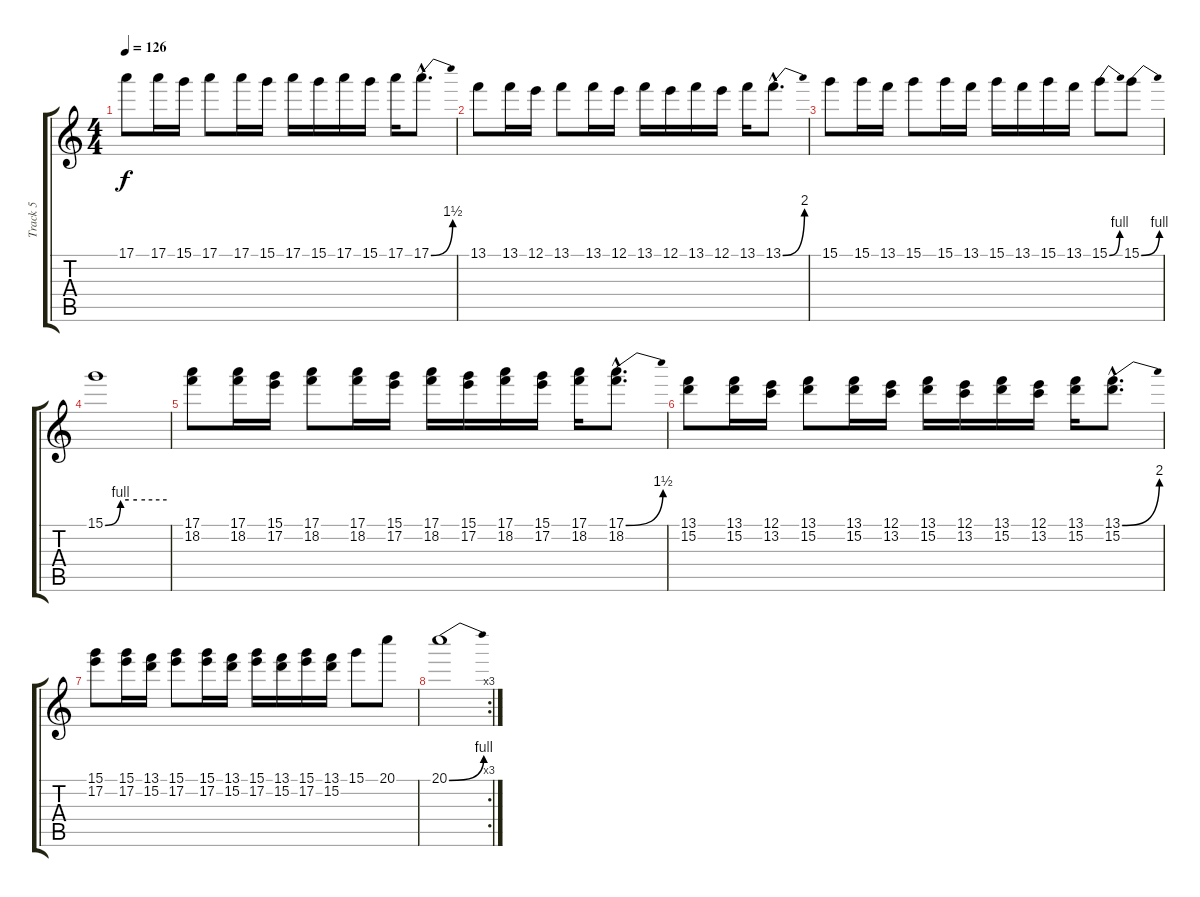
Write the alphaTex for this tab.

\track ("Track 5" "Track 5") {instrument distortionguitar}
\staff {score tabs}
\tuning (E4 B3 G3 D3 A2 E2) {hide}
\ts (4 4)
\tempo 126
\clef g2
\ks c
17.1.8{dy f} 17.1.16 15.1.16 17.1.8 17.1.16 15.1.16 17.1.16 15.1.16 17.1.16 15.1.16 17.1.16 17.1{be (bend 0 0 60 6) hac}.8{d} |
13.1.8 13.1.16 12.1.16 13.1.8 13.1.16 12.1.16 13.1.16 12.1.16 13.1.16 12.1.16 13.1.16 13.1{be (bend 0 0 60 8) hac}.8{d} |
15.1.8 15.1.16 13.1.16 15.1.8 15.1.16 13.1.16 15.1.16 13.1.16 15.1.16 13.1.16 15.1{be (bend 0 0 60 4)}.8 15.1{be (bend 0 0 60 4)}.8 |
15.1{be (custom 0 0 15 4 23 4 31 4 60 4)}.1 |
(17.1 18.2).8 (17.1 18.2).16 (15.1 17.2).16 (17.1 18.2).8 (17.1 18.2).16 (15.1 17.2).16 (17.1 18.2).16 (15.1 17.2).16 (17.1 18.2).16 (15.1 17.2).16 (17.1 18.2).16 (17.1{be (bend 0 0 60 6) hac} 18.2{hac}).8{d} |
(13.1 15.2).8 (13.1 15.2).16 (12.1 13.2).16 (13.1 15.2).8 (13.1 15.2).16 (12.1 13.2).16 (13.1 15.2).16 (12.1 13.2).16 (13.1 15.2).16 (12.1 13.2).16 (13.1 15.2).16 (13.1{be (bend 0 0 60 8) hac} 15.2{hac}).8{d} |
(15.1 17.2).8 (15.1 17.2).16 (13.1 15.2).16 (15.1 17.2).8 (15.1 17.2).16 (13.1 15.2).16 (15.1 17.2).16 (13.1 15.2).16 (15.1 17.2).16 (13.1 15.2).16 15.1.8 20.1.8 |
\rc 3
20.1{be (bend 0 0 60 4)}.1
